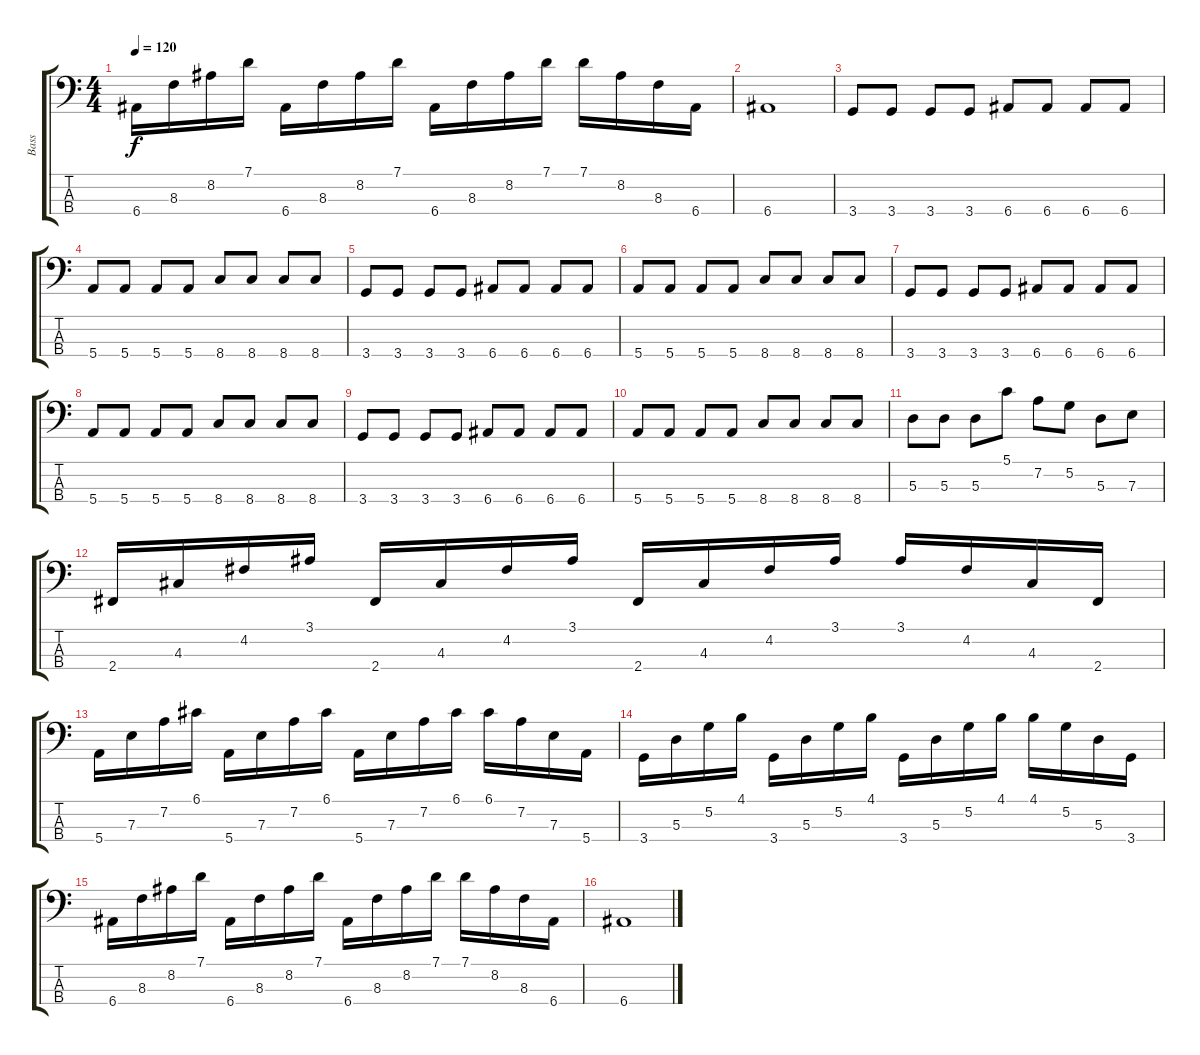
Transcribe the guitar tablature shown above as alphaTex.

\track ("Bass" "Bass") {instrument electricbasspick}
\staff {score tabs}
\tuning (G2 D2 A1 E1) {hide}
\ts (4 4)
\tempo 120
\clef f4
\ks c
6.4.16{dy f} 8.3.16 8.2.16 7.1.16 6.4.16 8.3.16 8.2.16 7.1.16 6.4.16 8.3.16 8.2.16 7.1.16 7.1.16 8.2.16 8.3.16 6.4.16 |
6.4.1 |
3.4.8 3.4.8 3.4.8 3.4.8 6.4.8 6.4.8 6.4.8 6.4.8 |
5.4.8 5.4.8 5.4.8 5.4.8 8.4.8 8.4.8 8.4.8 8.4.8 |
3.4.8 3.4.8 3.4.8 3.4.8 6.4.8 6.4.8 6.4.8 6.4.8 |
5.4.8 5.4.8 5.4.8 5.4.8 8.4.8 8.4.8 8.4.8 8.4.8 |
3.4.8 3.4.8 3.4.8 3.4.8 6.4.8 6.4.8 6.4.8 6.4.8 |
5.4.8 5.4.8 5.4.8 5.4.8 8.4.8 8.4.8 8.4.8 8.4.8 |
3.4.8 3.4.8 3.4.8 3.4.8 6.4.8 6.4.8 6.4.8 6.4.8 |
5.4.8 5.4.8 5.4.8 5.4.8 8.4.8 8.4.8 8.4.8 8.4.8 |
5.3.8 5.3.8 5.3.8 5.1.8 7.2.8 5.2.8 5.3.8 7.3.8 |
2.4.16 4.3.16 4.2.16 3.1.16 2.4.16 4.3.16 4.2.16 3.1.16 2.4.16 4.3.16 4.2.16 3.1.16 3.1.16 4.2.16 4.3.16 2.4.16 |
5.4.16 7.3.16 7.2.16 6.1.16 5.4.16 7.3.16 7.2.16 6.1.16 5.4.16 7.3.16 7.2.16 6.1.16 6.1.16 7.2.16 7.3.16 5.4.16 |
3.4.16 5.3.16 5.2.16 4.1.16 3.4.16 5.3.16 5.2.16 4.1.16 3.4.16 5.3.16 5.2.16 4.1.16 4.1.16 5.2.16 5.3.16 3.4.16 |
6.4.16 8.3.16 8.2.16 7.1.16 6.4.16 8.3.16 8.2.16 7.1.16 6.4.16 8.3.16 8.2.16 7.1.16 7.1.16 8.2.16 8.3.16 6.4.16 |
6.4.1
